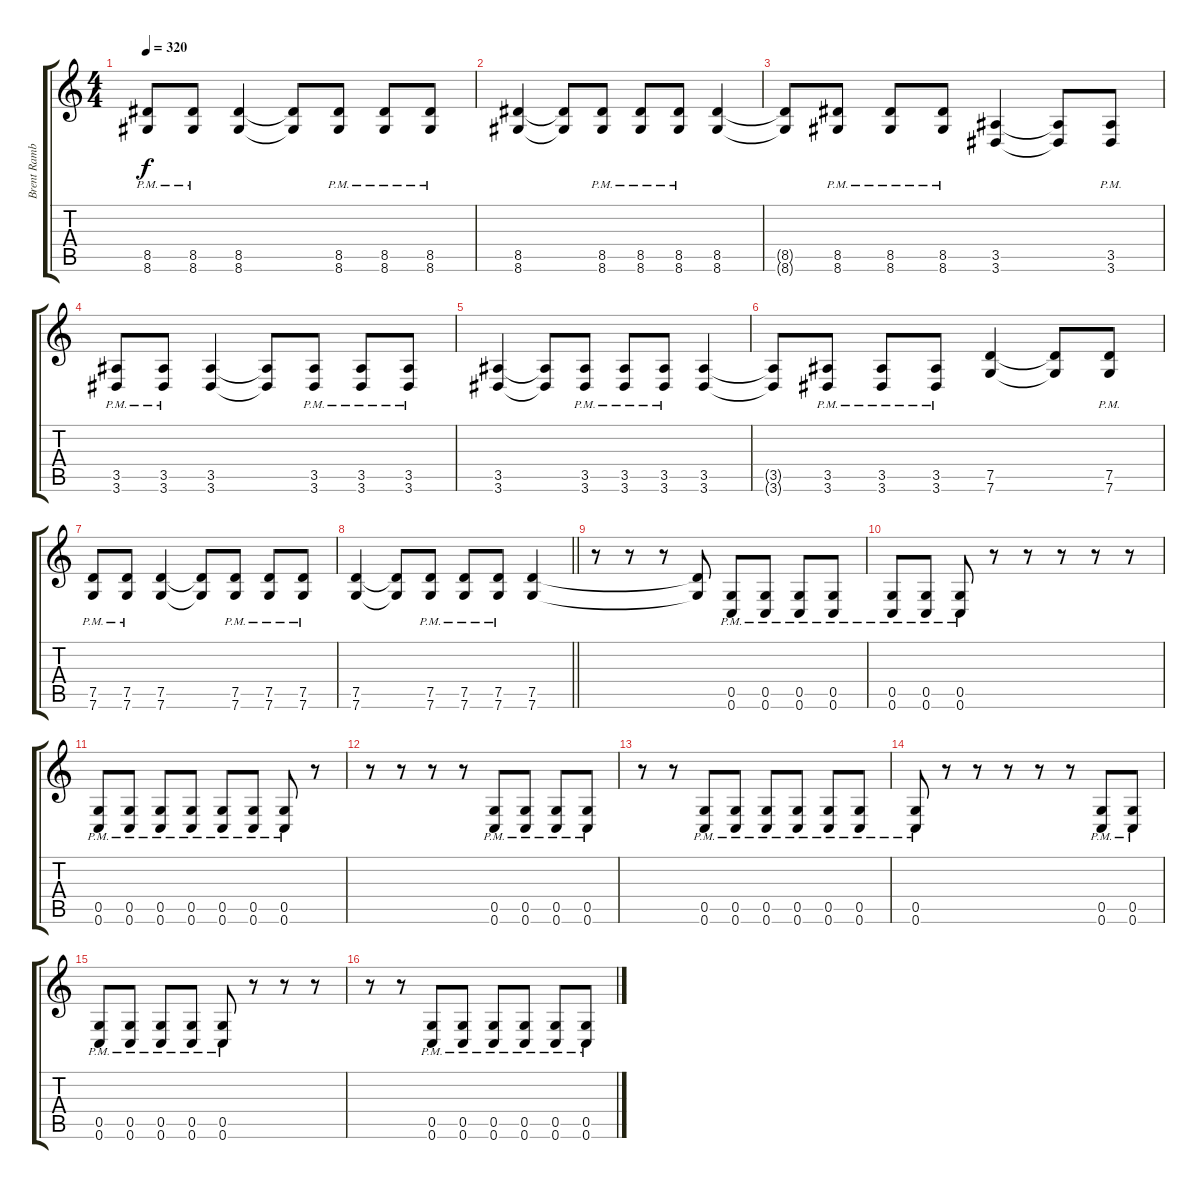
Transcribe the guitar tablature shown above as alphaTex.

\track ("Brent Rambler (Guitar 2)" "Brent Ramb") {instrument distortionguitar}
\staff {score tabs}
\tuning (D4 A3 F3 C3 G2 C2) {hide}
\ts (4 4)
\tempo 320
\clef g2
\ks c
(8.5{pm} 8.6{pm}).8{dy f} (8.5{pm} 8.6{pm}).8 (8.5 8.6).4 (8.5{t} 8.6{t}).8 (8.5{pm} 8.6{pm}).8 (8.5{pm} 8.6{pm}).8 (8.5{pm} 8.6{pm}).8 |
(8.5 8.6).4 (8.5{t} 8.6{t}).8 (8.5{pm} 8.6{pm}).8 (8.5{pm} 8.6{pm}).8 (8.5{pm} 8.6{pm}).8 (8.5 8.6).4 |
(8.5{t} 8.6{t}).8 (8.5{pm} 8.6{pm}).8 (8.5{pm} 8.6{pm}).8 (8.5{pm} 8.6{pm}).8 (3.5 3.6).4 (3.5{t} 3.6{t}).8 (3.5{pm} 3.6{pm}).8 |
(3.5{pm} 3.6{pm}).8 (3.5{pm} 3.6{pm}).8 (3.5 3.6).4 (3.5{t} 3.6{t}).8 (3.5{pm} 3.6{pm}).8 (3.5{pm} 3.6{pm}).8 (3.5{pm} 3.6{pm}).8 |
(3.5 3.6).4 (3.5{t} 3.6{t}).8 (3.5{pm} 3.6{pm}).8 (3.5{pm} 3.6{pm}).8 (3.5{pm} 3.6{pm}).8 (3.5 3.6).4 |
(3.5{t} 3.6{t}).8 (3.5{pm} 3.6{pm}).8 (3.5{pm} 3.6{pm}).8 (3.5{pm} 3.6{pm}).8 (7.5 7.6).4 (7.5{t} 7.6{t}).8 (7.5{pm} 7.6{pm}).8 |
(7.5{pm} 7.6{pm}).8 (7.5{pm} 7.6{pm}).8 (7.5 7.6).4 (7.5{t} 7.6{t}).8 (7.5{pm} 7.6{pm}).8 (7.5{pm} 7.6{pm}).8 (7.5{pm} 7.6{pm}).8 |
\barLineRight lightlight
(7.5 7.6).4 (7.5{t} 7.6{t}).8 (7.5{pm} 7.6{pm}).8 (7.5{pm} 7.6{pm}).8 (7.5{pm} 7.6{pm}).8 (7.5 7.6).4 |
\section ("" "")
r.8 r.8 r.8 (7.5{t} 7.6{t}).8 (0.5{pm} 0.6{pm}).8 (0.5{pm} 0.6{pm}).8 (0.5{pm} 0.6{pm}).8 (0.5{pm} 0.6{pm}).8 |
(0.5{pm} 0.6{pm}).8 (0.5{pm} 0.6{pm}).8 (0.5{pm} 0.6{pm}).8 r.8 r.8 r.8 r.8 r.8 |
(0.5{pm} 0.6{pm}).8 (0.5{pm} 0.6{pm}).8 (0.5{pm} 0.6{pm}).8 (0.5{pm} 0.6{pm}).8 (0.5{pm} 0.6{pm}).8 (0.5{pm} 0.6{pm}).8 (0.5{pm} 0.6{pm}).8 r.8 |
r.8 r.8 r.8 r.8 (0.5{pm} 0.6{pm}).8 (0.5{pm} 0.6{pm}).8 (0.5{pm} 0.6{pm}).8 (0.5{pm} 0.6{pm}).8 |
r.8 r.8 (0.5{pm} 0.6{pm}).8 (0.5{pm} 0.6{pm}).8 (0.5{pm} 0.6{pm}).8 (0.5{pm} 0.6{pm}).8 (0.5{pm} 0.6{pm}).8 (0.5{pm} 0.6{pm}).8 |
(0.5{pm} 0.6{pm}).8 r.8 r.8 r.8 r.8 r.8 (0.5{pm} 0.6{pm}).8 (0.5{pm} 0.6{pm}).8 |
(0.5{pm} 0.6{pm}).8 (0.5{pm} 0.6{pm}).8 (0.5{pm} 0.6{pm}).8 (0.5{pm} 0.6{pm}).8 (0.5{pm} 0.6{pm}).8 r.8 r.8 r.8 |
r.8 r.8 (0.5{pm} 0.6{pm}).8 (0.5{pm} 0.6{pm}).8 (0.5{pm} 0.6{pm}).8 (0.5{pm} 0.6{pm}).8 (0.5{pm} 0.6{pm}).8 (0.5{pm} 0.6{pm}).8
